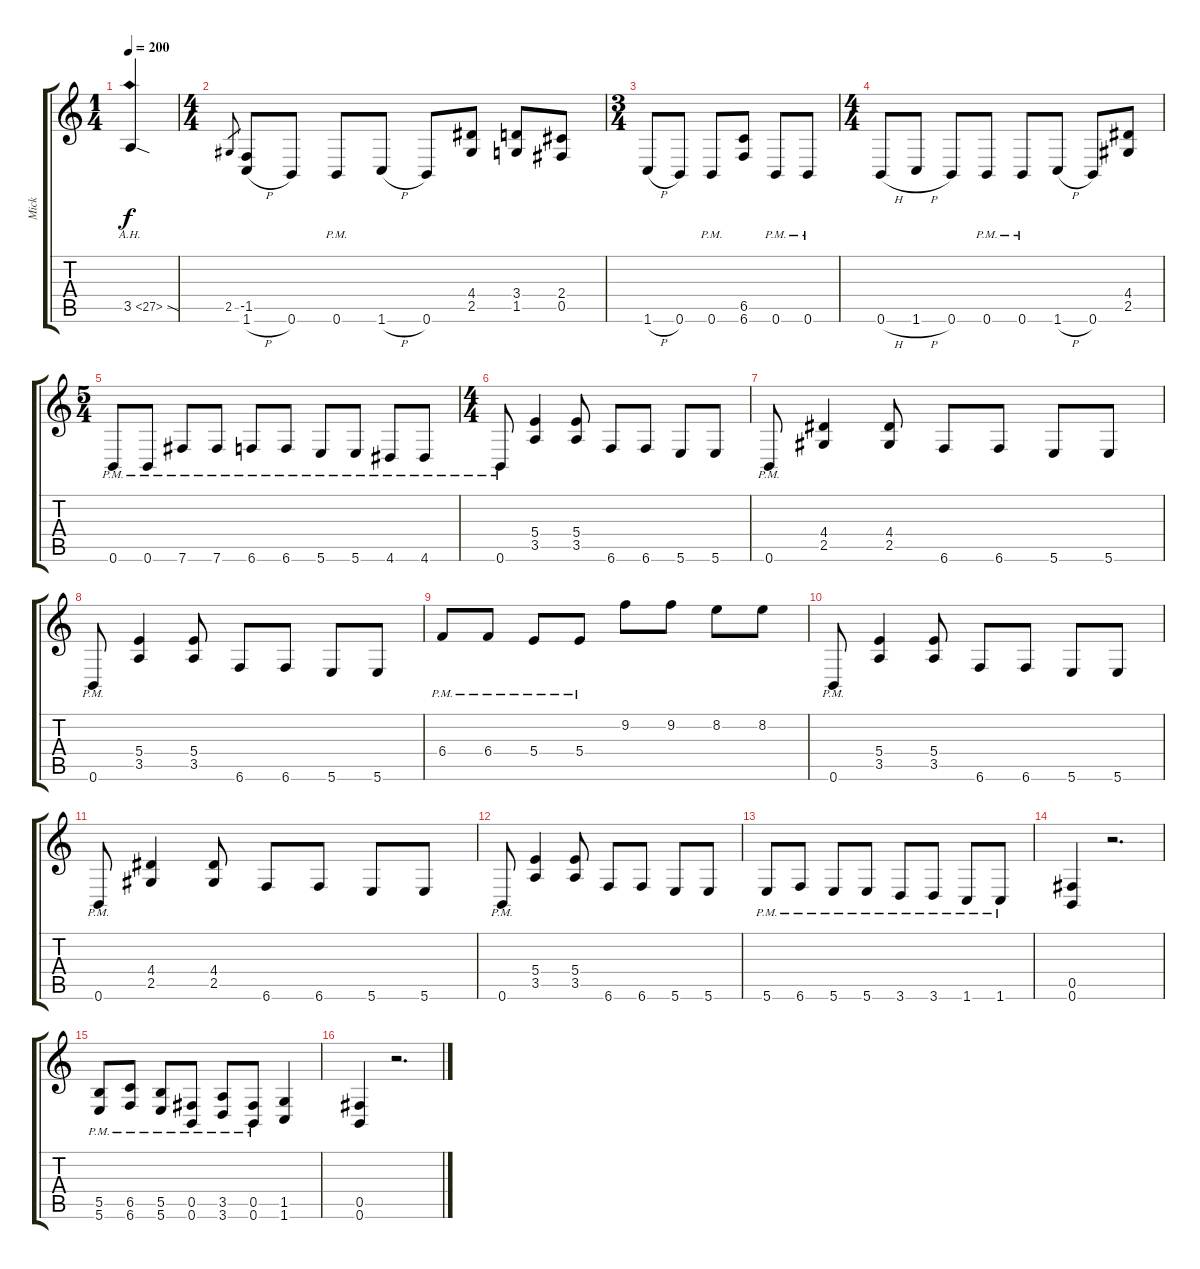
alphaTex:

\track ("Mick" "Mick") {instrument distortionguitar}
\staff {score tabs}
\tuning (Db4 Ab3 E3 B2 Gb2 B1) {hide}
\ts (1 4)
\tempo 200
\clef g2
\ks c
3.5{ah 24 sod}.4{dy f} |
\ts (4 4)
2.5.8{gr} (-1.5 1.6{h}).8 0.6.8 0.6{pm}.8 1.6{h}.8 0.6.8 (4.4 2.5).8 (3.4 1.5).8 (2.4 0.5).8 |
\ts (3 4)
1.6{h}.8 0.6.8 0.6{pm}.8 (6.5 6.6).8 0.6{pm}.8 0.6{pm}.8 |
\ts (4 4)
0.6{h}.8 1.6{h}.8 0.6.8 0.6{pm}.8 0.6{pm}.8 1.6{h}.8 0.6.8 (4.4 2.5).8 |
\ts (5 4)
0.6{pm}.8 0.6{pm}.8 7.6{pm}.8 7.6{pm}.8 6.6{pm}.8 6.6{pm}.8 5.6{pm}.8 5.6{pm}.8 4.6{pm}.8 4.6{pm}.8 |
\ts (4 4)
0.6{pm}.8 (5.4 3.5).4 (5.4 3.5).8 6.6.8 6.6.8 5.6.8 5.6.8 |
0.6{pm}.8 (4.4 2.5).4 (4.4 2.5).8 6.6.8 6.6.8 5.6.8 5.6.8 |
0.6{pm}.8 (5.4 3.5).4 (5.4 3.5).8 6.6.8 6.6.8 5.6.8 5.6.8 |
6.4{pm}.8 6.4{pm}.8 5.4{pm}.8 5.4{pm}.8 9.2.8 9.2.8 8.2.8 8.2.8 |
0.6{pm}.8 (5.4 3.5).4 (5.4 3.5).8 6.6.8 6.6.8 5.6.8 5.6.8 |
0.6{pm}.8 (4.4 2.5).4 (4.4 2.5).8 6.6.8 6.6.8 5.6.8 5.6.8 |
0.6{pm}.8 (5.4 3.5).4 (5.4 3.5).8 6.6.8 6.6.8 5.6.8 5.6.8 |
5.6{pm}.8 6.6{pm}.8 5.6{pm}.8 5.6{pm}.8 3.6{pm}.8 3.6{pm}.8 1.6{pm}.8 1.6{pm}.8 |
(0.5 0.6).4 r.2{d} |
(5.5{pm} 5.6{pm}).8 (6.5{pm} 6.6{pm}).8 (5.5{pm} 5.6{pm}).8 (0.5{pm} 0.6{pm}).8 (3.5{pm} 3.6{pm}).8 (0.5{pm} 0.6{pm}).8 (1.5 1.6).4 |
(0.5 0.6).4 r.2{d}
